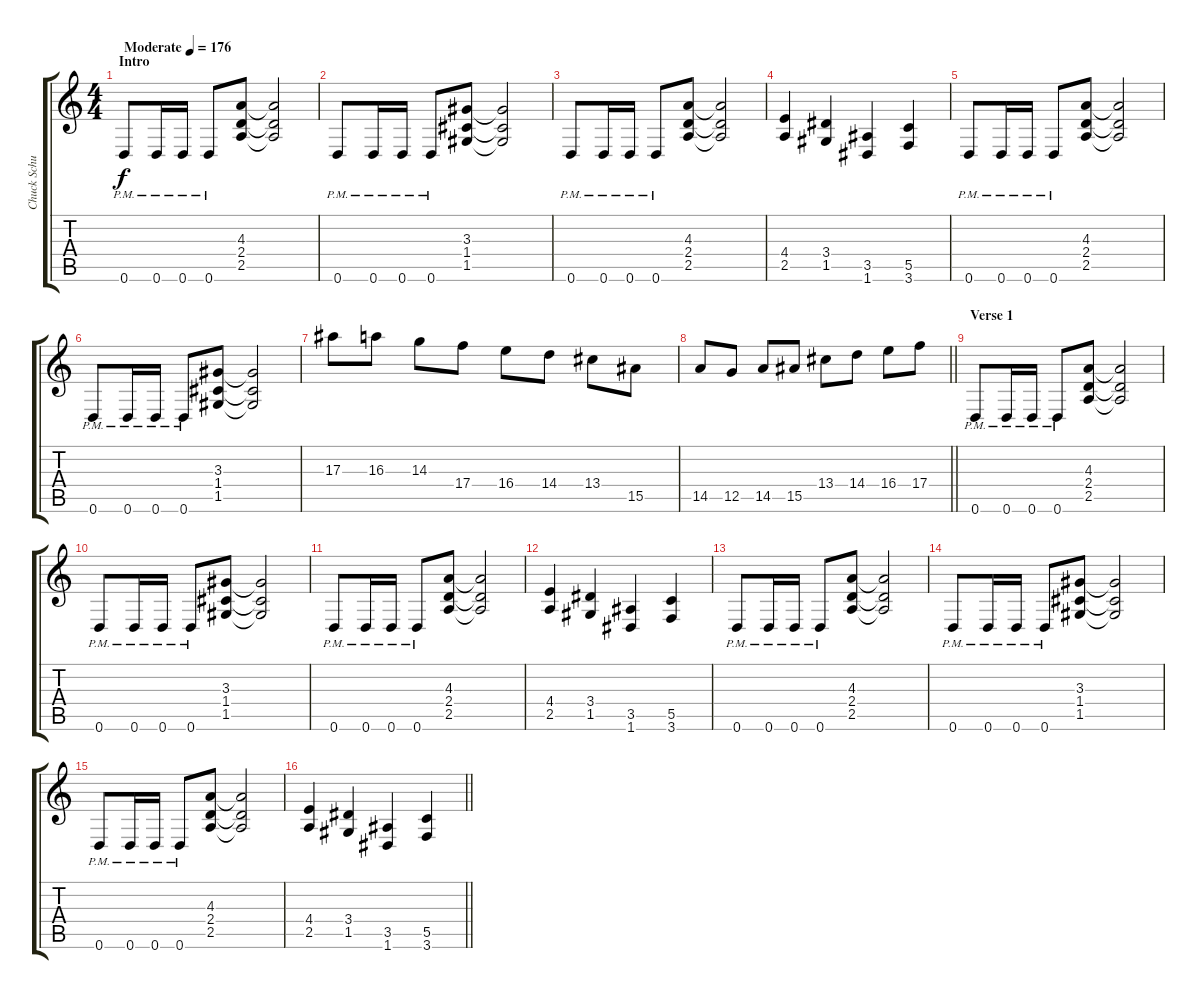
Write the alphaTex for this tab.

\track ("Chuck Schuldiner " "Chuck Schu") {instrument distortionguitar}
\staff {score tabs}
\tuning (D4 A3 F3 C3 G2 D2) {hide}
\ts (4 4)
\section ("" "Intro")
\tempo (176 "Moderate")
\clef g2
\ks c
0.6{pm}.8{dy f instrument distortionguitar} 0.6{pm}.16 0.6{pm}.16 0.6{pm}.8 (4.3 2.4 2.5).8 (4.3{t} 2.4{t} 2.5{t}).2 |
0.6{pm}.8 0.6{pm}.16 0.6{pm}.16 0.6{pm}.8 (3.3 1.4 1.5).8 (3.3{t} 1.4{t} 1.5{t}).2 |
0.6{pm}.8 0.6{pm}.16 0.6{pm}.16 0.6{pm}.8 (4.3 2.4 2.5).8 (4.3{t} 2.4{t} 2.5{t}).2 |
(4.4 2.5).4 (3.4 1.5).4 (3.5 1.6).4 (5.5 3.6).4 |
0.6{pm}.8 0.6{pm}.16 0.6{pm}.16 0.6{pm}.8 (4.3 2.4 2.5).8 (4.3{t} 2.4{t} 2.5{t}).2 |
0.6{pm}.8 0.6{pm}.16 0.6{pm}.16 0.6{pm}.8 (3.3 1.4 1.5).8 (3.3{t} 1.4{t} 1.5{t}).2 |
17.3.8 16.3.8 14.3.8 17.4.8 16.4.8 14.4.8 13.4.8 15.5.8 |
\barLineRight lightlight
14.5.8 12.5.8 14.5.8 15.5.8 13.4.8 14.4.8 16.4.8 17.4.8 |
\section ("" "Verse 1")
0.6{pm}.8 0.6{pm}.16 0.6{pm}.16 0.6{pm}.8 (4.3 2.4 2.5).8 (4.3{t} 2.4{t} 2.5{t}).2 |
0.6{pm}.8 0.6{pm}.16 0.6{pm}.16 0.6{pm}.8 (3.3 1.4 1.5).8 (3.3{t} 1.4{t} 1.5{t}).2 |
0.6{pm}.8 0.6{pm}.16 0.6{pm}.16 0.6{pm}.8 (4.3 2.4 2.5).8 (4.3{t} 2.4{t} 2.5{t}).2 |
(4.4 2.5).4 (3.4 1.5).4 (3.5 1.6).4 (5.5 3.6).4 |
0.6{pm}.8 0.6{pm}.16 0.6{pm}.16 0.6{pm}.8 (4.3 2.4 2.5).8 (4.3{t} 2.4{t} 2.5{t}).2 |
0.6{pm}.8 0.6{pm}.16 0.6{pm}.16 0.6{pm}.8 (3.3 1.4 1.5).8 (3.3{t} 1.4{t} 1.5{t}).2 |
0.6{pm}.8 0.6{pm}.16 0.6{pm}.16 0.6{pm}.8 (4.3 2.4 2.5).8 (4.3{t} 2.4{t} 2.5{t}).2 |
\barLineRight lightlight
(4.4 2.5).4 (3.4 1.5).4 (3.5 1.6).4 (5.5 3.6).4
